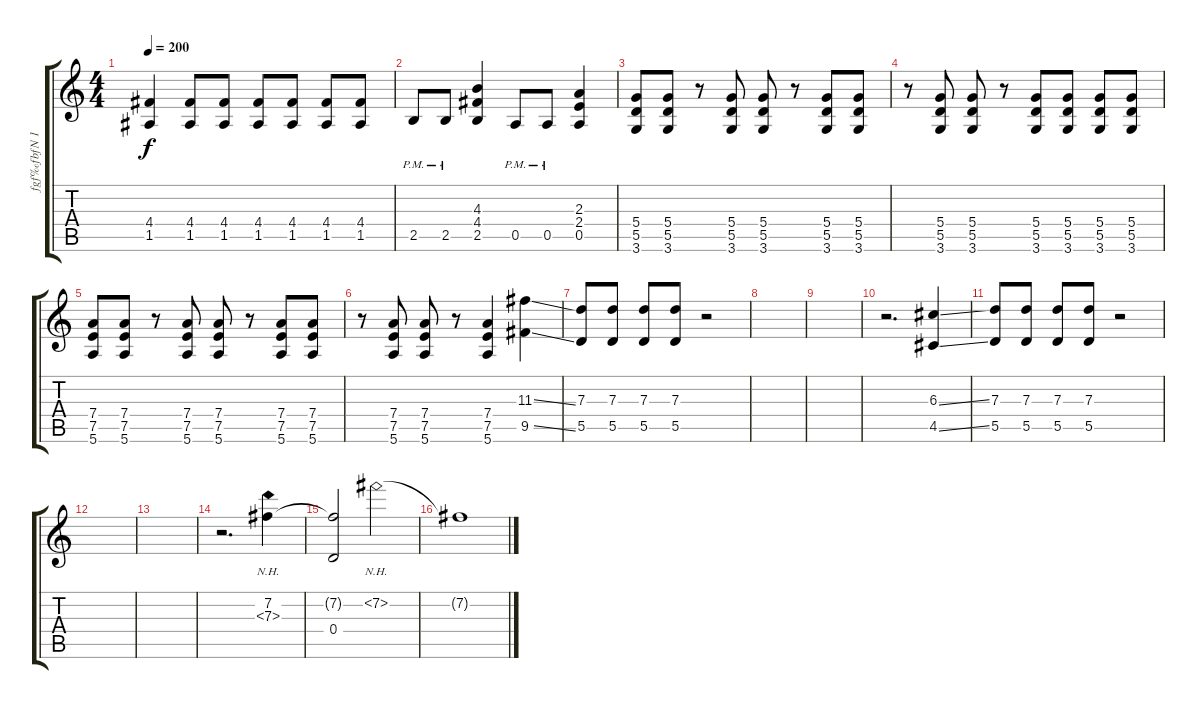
\track ("ƒgƒ‰ƒbƒN 1" "ƒgƒ‰ƒbƒN 1") {instrument distortionguitar}
\staff {score tabs}
\tuning (E4 B3 G3 D3 A2 E2) {hide}
\ts (4 4)
\tempo 200
\clef g2
\ks c
(4.4 1.5).4{dy f} (4.4 1.5).8 (4.4 1.5).8 (4.4 1.5).8 (4.4 1.5).8 (4.4 1.5).8 (4.4 1.5).8 |
2.5{pm}.8 2.5{pm}.8 (4.3 4.4 2.5).4 0.5{pm}.8 0.5{pm}.8 (2.3 2.4 0.5).4 |
(5.4 5.5 3.6).8 (5.4 5.5 3.6).8 r.8 (5.4 5.5 3.6).8 (5.4 5.5 3.6).8 r.8 (5.4 5.5 3.6).8 (5.4 5.5 3.6).8 |
r.8 (5.4 5.5 3.6).8 (5.4 5.5 3.6).8 r.8 (5.4 5.5 3.6).8 (5.4 5.5 3.6).8 (5.4 5.5 3.6).8 (5.4 5.5 3.6).8 |
(7.4 7.5 5.6).8 (7.4 7.5 5.6).8 r.8 (7.4 7.5 5.6).8 (7.4 7.5 5.6).8 r.8 (7.4 7.5 5.6).8 (7.4 7.5 5.6).8 |
r.8 (7.4 7.5 5.6).8 (7.4 7.5 5.6).8 r.8 (7.4 7.5 5.6).4 (11.3{ss} 9.5{ss}).4 |
(7.3 5.5).8 (7.3 5.5).8 (7.3 5.5).8 (7.3 5.5).8 r.2 |
|
|
r.2{d} (6.3{ss} 4.5{ss}).4 |
(7.3 5.5).8 (7.3 5.5).8 (7.3 5.5).8 (7.3 5.5).8 r.2 |
|
|
r.2{d} (7.2 7.3{nh}).4 |
(7.2{t} 0.4).2 7.2{nh}.2 |
7.2{t}.1
